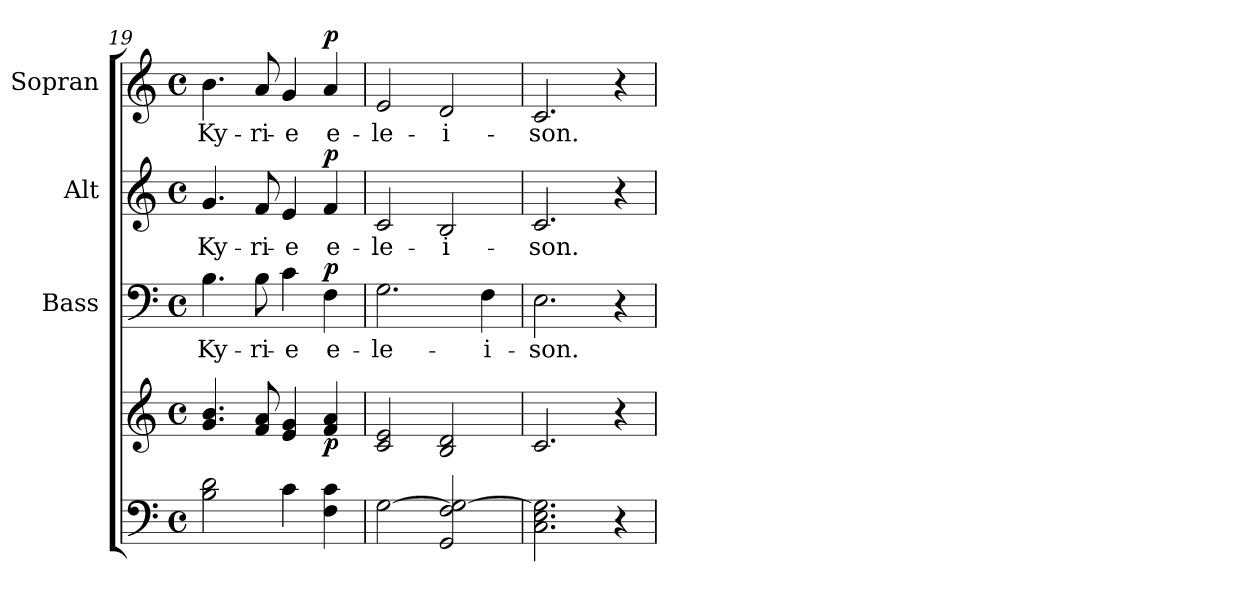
**kern	**kern	**dynam	**kern	**text	**dynam	**kern	**text	**dynam	**kern	**text	**dynam
*part4	*part4	*part4	*part3	*part3	*part3	*part2	*part2	*part2	*part1	*part1	*part1
*staff5	*staff4	*staff4/5	*staff3	*staff3	*staff3	*staff2	*staff2	*staff2	*staff1	*staff1	*staff1
*	*	*	*I"Bass	*	*	*I"Alt	*	*	*I"Sopran	*	*
*	*	*	*I'B.	*	*	*I'A	*	*	*I'S	*	*
*clefF4	*clefG2	*	*clefF4	*	*	*clefG2	*	*	*clefG2	*	*
*k[]	*k[]	*	*k[]	*	*	*k[]	*	*	*k[]	*	*
*C:	*C:	*	*C:	*	*	*C:	*	*	*C:	*	*
*M4/4	*M4/4	*	*M4/4	*	*	*M4/4	*	*	*M4/4	*	*
*met(c)	*met(c)	*	*met(c)	*	*	*met(c)	*	*	*met(c)	*	*
=19	=19	=19	=19	=19	=19	=19	=19	=19	=19	=19	=19
!	!	!	!	!LO:LY:b	!	!	!LO:LY:b	!	!	!LO:LY:b	!
2B\ 2d\	4.g/ 4.b/	.	4.B\	Ky-	.	4.g/	Ky-	.	4.b\	Ky-	.
!	!	!	!	!LO:LY:b	!	!	!LO:LY:b	!	!	!LO:LY:b	!
.	8f/ 8a/	.	8B\	-ri-	.	8f/	-ri-	.	8a/	-ri-	.
!	!	!	!	!LO:LY:b	!	!	!LO:LY:b	!	!	!LO:LY:b	!
4c\	4e/ 4g/	.	4c\	-e	.	4e/	-e	.	4g/	-e	.
!	!	!LO:DY:b	!	!LO:LY:b	!LO:DY:a	!	!LO:LY:b	!LO:DY:a	!	!LO:LY:b	!LO:DY:a
4F\ 4c\	4f/ 4a/	p	4F\	e-	p	4f/	e-	p	4a/	e-	p
=20	=20	=20	=20	=20	=20	=20	=20	=20	=20	=20	=20
!	!	!	!	!LO:LY:b	!	!	!LO:LY:b	!	!	!LO:LY:b	!
[2G\	2c/ 2e/	.	2.G\	-le-	.	2c/	-le-	.	2e/	-le-	.
!	!	!	!	!	!	!	!LO:LY:b	!	!	!LO:LY:b	!
2GG/ 2F/ 2G/_	2B/ 2d/	.	.	.	.	2B/	-i-	.	2d/	-i-	.
!	!	!	!	!LO:LY:b	!	!	!	!	!	!	!
.	.	.	4F\	-i-	.	.	.	.	.	.	.
=21	=21	=21	=21	=21	=21	=21	=21	=21	=21	=21	=21
!	!	!	!	!LO:LY:b	!	!	!LO:LY:b	!	!	!LO:LY:b	!
2.C\ 2.E\ 2.G\]	2.c/	.	2.E\	-son.	.	2.c/	-son.	.	2.c/	-son.	.
4r	4r	.	4r	.	.	4r	.	.	4r	.	.
=	=	=	=	=	=	=	=	=	=	=	=
*-	*-	*-	*-	*-	*-	*-	*-	*-	*-	*-	*-
